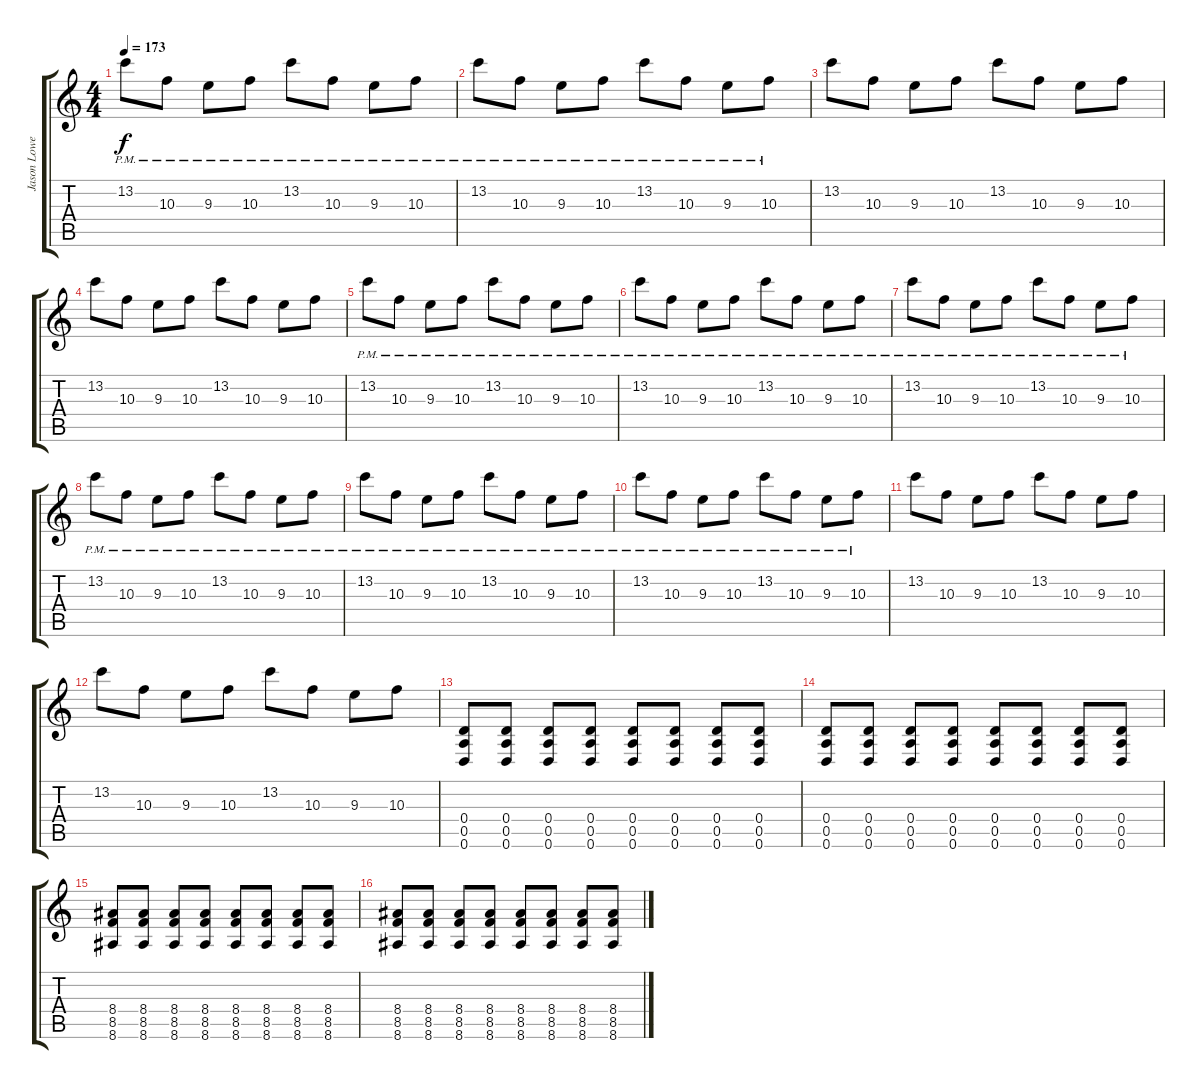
\track ("Jason Lowery" "Jason Lowe") {instrument distortionguitar}
\staff {score tabs}
\tuning (E4 B3 G3 D3 A2 D2) {hide}
\ts (4 4)
\tempo 173
\clef g2
\ks c
13.2{pm}.8{dy f} 10.3{pm}.8 9.3{pm}.8 10.3{pm}.8 13.2{pm}.8 10.3{pm}.8 9.3{pm}.8 10.3{pm}.8 |
13.2{pm}.8 10.3{pm}.8 9.3{pm}.8 10.3{pm}.8 13.2{pm}.8 10.3{pm}.8 9.3{pm}.8 10.3{pm}.8 |
13.2.8 10.3.8 9.3.8 10.3.8 13.2.8 10.3.8 9.3.8 10.3.8 |
13.2.8 10.3.8 9.3.8 10.3.8 13.2.8 10.3.8 9.3.8 10.3.8 |
13.2{pm}.8 10.3{pm}.8 9.3{pm}.8 10.3{pm}.8 13.2{pm}.8 10.3{pm}.8 9.3{pm}.8 10.3{pm}.8 |
13.2{pm}.8 10.3{pm}.8 9.3{pm}.8 10.3{pm}.8 13.2{pm}.8 10.3{pm}.8 9.3{pm}.8 10.3{pm}.8 |
13.2{pm}.8 10.3{pm}.8 9.3{pm}.8 10.3{pm}.8 13.2{pm}.8 10.3{pm}.8 9.3{pm}.8 10.3{pm}.8 |
13.2{pm}.8 10.3{pm}.8 9.3{pm}.8 10.3{pm}.8 13.2{pm}.8 10.3{pm}.8 9.3{pm}.8 10.3{pm}.8 |
13.2{pm}.8 10.3{pm}.8 9.3{pm}.8 10.3{pm}.8 13.2{pm}.8 10.3{pm}.8 9.3{pm}.8 10.3{pm}.8 |
13.2{pm}.8 10.3{pm}.8 9.3{pm}.8 10.3{pm}.8 13.2{pm}.8 10.3{pm}.8 9.3{pm}.8 10.3{pm}.8 |
13.2.8 10.3.8 9.3.8 10.3.8 13.2.8 10.3.8 9.3.8 10.3.8 |
13.2.8 10.3.8 9.3.8 10.3.8 13.2.8 10.3.8 9.3.8 10.3.8 |
(0.4 0.5 0.6).8 (0.4 0.5 0.6).8 (0.4 0.5 0.6).8 (0.4 0.5 0.6).8 (0.4 0.5 0.6).8 (0.4 0.5 0.6).8 (0.4 0.5 0.6).8 (0.4 0.5 0.6).8 |
(0.4 0.5 0.6).8 (0.4 0.5 0.6).8 (0.4 0.5 0.6).8 (0.4 0.5 0.6).8 (0.4 0.5 0.6).8 (0.4 0.5 0.6).8 (0.4 0.5 0.6).8 (0.4 0.5 0.6).8 |
(8.4 8.5 8.6).8 (8.4 8.5 8.6).8 (8.4 8.5 8.6).8 (8.4 8.5 8.6).8 (8.4 8.5 8.6).8 (8.4 8.5 8.6).8 (8.4 8.5 8.6).8 (8.4 8.5 8.6).8 |
(8.4 8.5 8.6).8 (8.4 8.5 8.6).8 (8.4 8.5 8.6).8 (8.4 8.5 8.6).8 (8.4 8.5 8.6).8 (8.4 8.5 8.6).8 (8.4 8.5 8.6).8 (8.4 8.5 8.6).8
